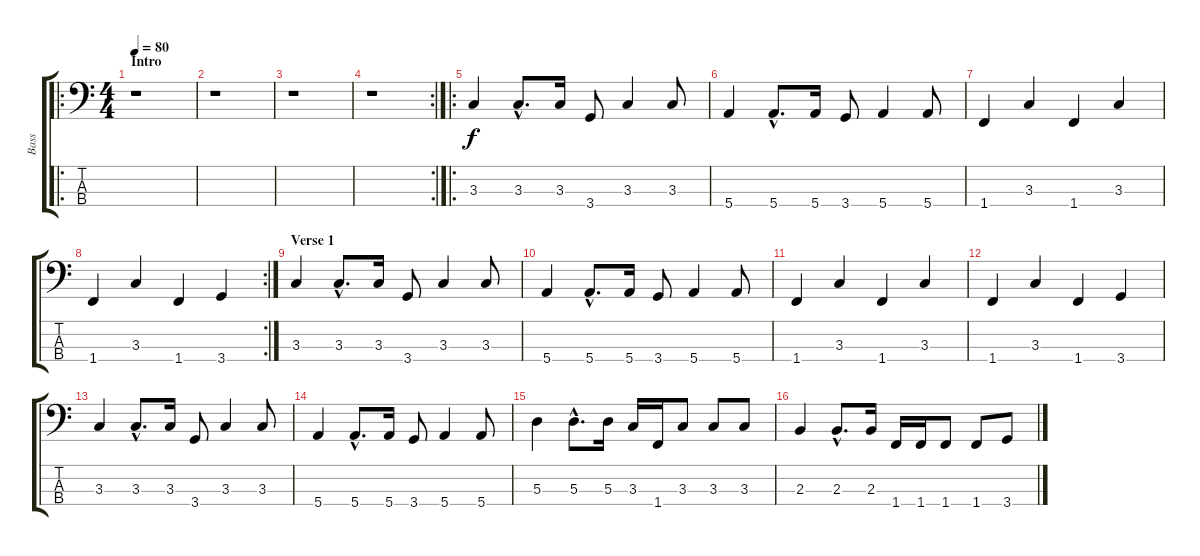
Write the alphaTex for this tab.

\track ("Bass" "Bass") {instrument fretlessbass}
\staff {score tabs}
\tuning (G2 D2 A1 E1) {hide}
\ro
\ts (4 4)
\section ("" "Intro")
\tempo 80
\clef f4
\ks c
r.1{dy f instrument fretlessbass} |
r.1 |
r.1 |
\rc 2
r.1 |
\ro
3.3.4 3.3{hac}.8{d} 3.3.16 3.4.8 3.3.4 3.3.8 |
5.4.4 5.4{hac}.8{d} 5.4.16 3.4.8 5.4.4 5.4.8 |
1.4.4 3.3.4 1.4.4 3.3.4 |
\rc 2
1.4.4 3.3.4 1.4.4 3.4.4 |
\section ("" "Verse 1")
3.3.4 3.3{hac}.8{d} 3.3.16 3.4.8 3.3.4 3.3.8 |
5.4.4 5.4{hac}.8{d} 5.4.16 3.4.8 5.4.4 5.4.8 |
1.4.4 3.3.4 1.4.4 3.3.4 |
1.4.4 3.3.4 1.4.4 3.4.4 |
3.3.4 3.3{hac}.8{d} 3.3.16 3.4.8 3.3.4 3.3.8 |
5.4.4 5.4{hac}.8{d} 5.4.16 3.4.8 5.4.4 5.4.8 |
5.3.4 5.3{hac}.8{d} 5.3.16 3.3.16 1.4.16 3.3.8 3.3.8 3.3.8 |
2.3.4 2.3{hac}.8{d} 2.3.16 1.4.16 1.4.16 1.4.8 1.4.8 3.4.8
